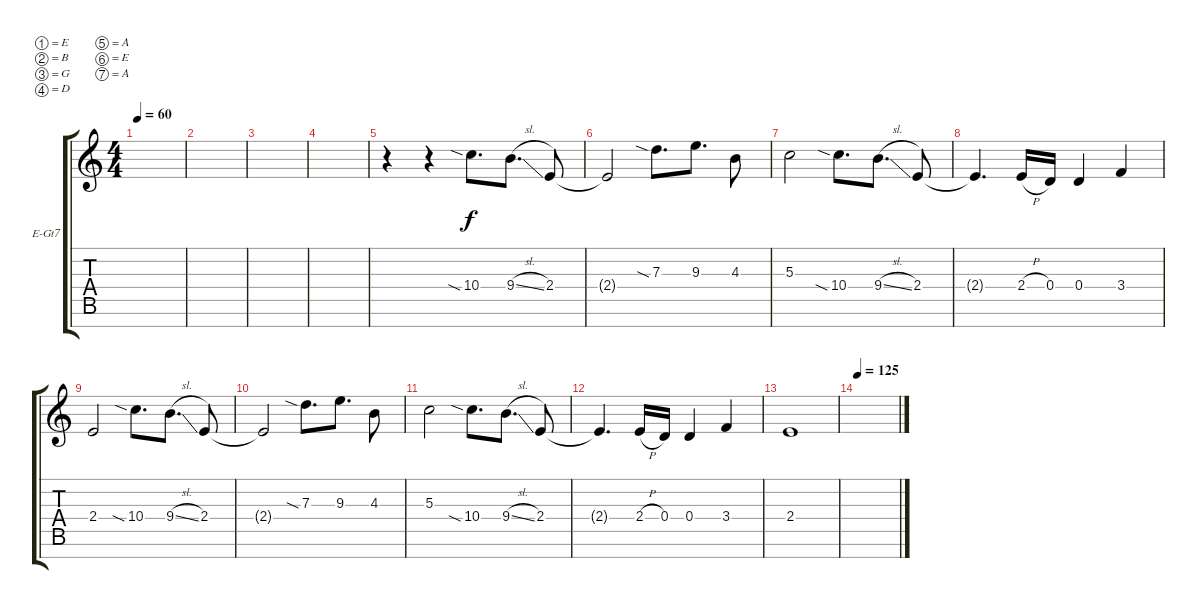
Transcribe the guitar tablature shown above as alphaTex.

\defaultSystemsLayout 4
\bracketExtendMode groupsimilarinstruments
\firstSystemTrackNameOrientation horizontal
\otherSystemsTrackNameOrientation horizontal
\track ("Lead" "E-Gt7") {instrument distortionguitar}
\staff {score tabs}
\tuning (E4 B3 G3 D3 A2 E2 A1)
\ts (4 4)
\tempo 60
\clef g2
\ks c
|
|
|
|
r.4 r.4 10.4{sia}.8{d} 9.4{sl}.8{d} 2.4.8 |
2.4{t}.2 7.3{sia}.8{d} 9.3.8{d} 4.3.8 |
5.3.2 10.4{sia}.8{d} 9.4{sl}.8{d} 2.4.8 |
2.4{t}.4{d} 2.4{h}.16 0.4.16 0.4.4 3.4.4 |
2.4.2 10.4{sia}.8{d} 9.4{sl}.8{d} 2.4.8 |
2.4{t}.2 7.3{sia}.8{d} 9.3.8{d} 4.3.8 |
5.3.2 10.4{sia}.8{d} 9.4{sl}.8{d} 2.4.8 |
2.4{t}.4{d} 2.4{h}.16 0.4.16 0.4.4 3.4.4 |
2.4.1 |
\tempo 125
